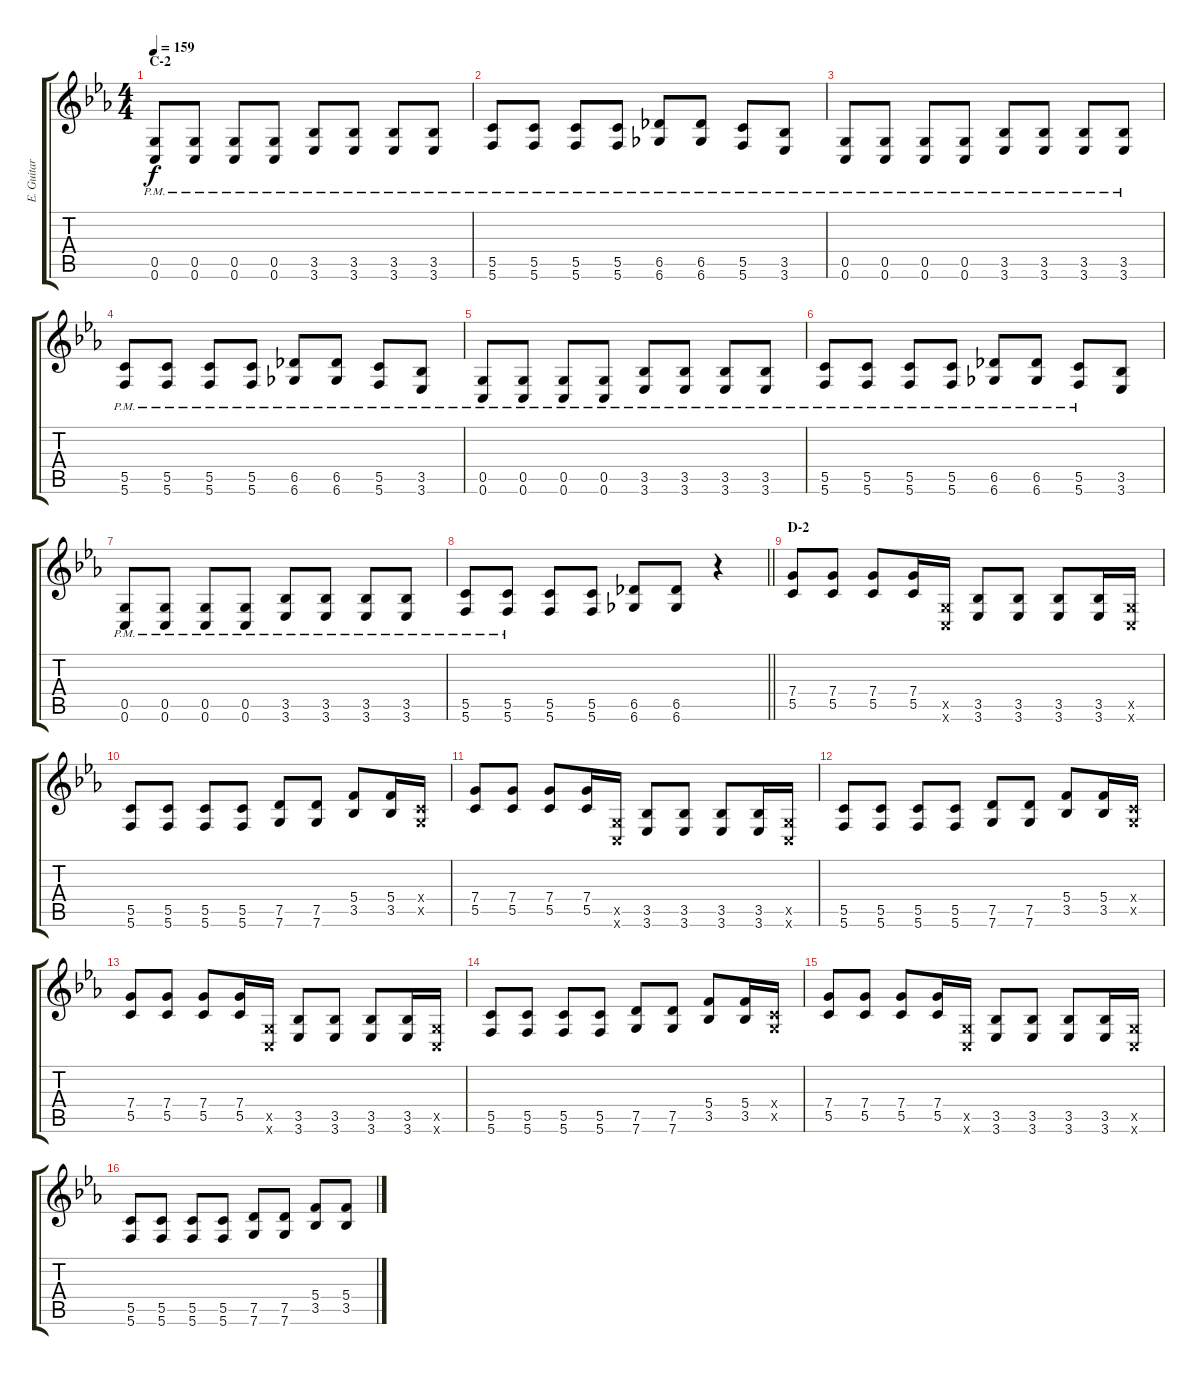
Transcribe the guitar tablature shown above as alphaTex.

\track ("E. Guitar I" "E. Guitar ") {instrument overdrivenguitar}
\staff {score tabs}
\tuning (D4 A3 F3 C3 G2 C2) {hide}
\ts (4 4)
\section ("" "C-2")
\tempo 159
\clef g2
\ks eb
(0.5{pm} 0.6{pm}).8{dy f} (0.5{pm} 0.6{pm}).8 (0.5{pm} 0.6{pm}).8 (0.5{pm} 0.6{pm}).8 (3.5{pm} 3.6{pm}).8 (3.5{pm} 3.6{pm}).8 (3.5{pm} 3.6{pm}).8 (3.5{pm} 3.6{pm}).8 |
(5.5{pm} 5.6{pm}).8 (5.5{pm} 5.6{pm}).8 (5.5{pm} 5.6{pm}).8 (5.5{pm} 5.6{pm}).8 (6.5{pm} 6.6{pm}).8 (6.5{pm} 6.6{pm}).8 (5.5{pm} 5.6{pm}).8 (3.5{pm} 3.6{pm}).8 |
(0.5{pm} 0.6{pm}).8 (0.5{pm} 0.6{pm}).8 (0.5{pm} 0.6{pm}).8 (0.5{pm} 0.6{pm}).8 (3.5{pm} 3.6{pm}).8 (3.5{pm} 3.6{pm}).8 (3.5{pm} 3.6{pm}).8 (3.5{pm} 3.6{pm}).8 |
(5.5{pm} 5.6{pm}).8 (5.5{pm} 5.6{pm}).8 (5.5{pm} 5.6{pm}).8 (5.5{pm} 5.6{pm}).8 (6.5{pm} 6.6{pm}).8 (6.5{pm} 6.6{pm}).8 (5.5{pm} 5.6{pm}).8 (3.5{pm} 3.6{pm}).8 |
(0.5{pm} 0.6{pm}).8 (0.5{pm} 0.6{pm}).8 (0.5{pm} 0.6{pm}).8 (0.5{pm} 0.6{pm}).8 (3.5{pm} 3.6{pm}).8 (3.5{pm} 3.6{pm}).8 (3.5{pm} 3.6{pm}).8 (3.5{pm} 3.6{pm}).8 |
(5.5{pm} 5.6{pm}).8 (5.5{pm} 5.6{pm}).8 (5.5{pm} 5.6{pm}).8 (5.5{pm} 5.6{pm}).8 (6.5{pm} 6.6{pm}).8 (6.5{pm} 6.6{pm}).8 (5.5{pm} 5.6{pm}).8 (3.5 3.6).8 |
(0.5{pm} 0.6{pm}).8 (0.5{pm} 0.6{pm}).8 (0.5{pm} 0.6{pm}).8 (0.5{pm} 0.6{pm}).8 (3.5{pm} 3.6{pm}).8 (3.5{pm} 3.6{pm}).8 (3.5{pm} 3.6{pm}).8 (3.5{pm} 3.6{pm}).8 |
\barLineRight lightlight
(5.5{pm} 5.6{pm}).8 (5.5{pm} 5.6{pm}).8 (5.5 5.6).8 (5.5 5.6).8 (6.5 6.6).8 (6.5 6.6).8 r.4 |
\section ("" "D-2")
(7.4 5.5).8 (7.4 5.5).8 (7.4 5.5).8 (7.4 5.5).16 (0.5{x} 0.6{x}).16 (3.5 3.6).8 (3.5 3.6).8 (3.5 3.6).8 (3.5 3.6).16 (0.5{x} 0.6{x}).16 |
(5.5 5.6).8 (5.5 5.6).8 (5.5 5.6).8 (5.5 5.6).8 (7.5 7.6).8 (7.5 7.6).8 (5.4 3.5).8 (5.4 3.5).16 (0.4{x} 0.5{x}).16 |
(7.4 5.5).8 (7.4 5.5).8 (7.4 5.5).8 (7.4 5.5).16 (0.5{x} 0.6{x}).16 (3.5 3.6).8 (3.5 3.6).8 (3.5 3.6).8 (3.5 3.6).16 (0.5{x} 0.6{x}).16 |
(5.5 5.6).8 (5.5 5.6).8 (5.5 5.6).8 (5.5 5.6).8 (7.5 7.6).8 (7.5 7.6).8 (5.4 3.5).8 (5.4 3.5).16 (0.4{x} 0.5{x}).16 |
(7.4 5.5).8 (7.4 5.5).8 (7.4 5.5).8 (7.4 5.5).16 (0.5{x} 0.6{x}).16 (3.5 3.6).8 (3.5 3.6).8 (3.5 3.6).8 (3.5 3.6).16 (0.5{x} 0.6{x}).16 |
(5.5 5.6).8 (5.5 5.6).8 (5.5 5.6).8 (5.5 5.6).8 (7.5 7.6).8 (7.5 7.6).8 (5.4 3.5).8 (5.4 3.5).16 (0.4{x} 0.5{x}).16 |
(7.4 5.5).8 (7.4 5.5).8 (7.4 5.5).8 (7.4 5.5).16 (0.5{x} 0.6{x}).16 (3.5 3.6).8 (3.5 3.6).8 (3.5 3.6).8 (3.5 3.6).16 (0.5{x} 0.6{x}).16 |
(5.5 5.6).8 (5.5 5.6).8 (5.5 5.6).8 (5.5 5.6).8 (7.5 7.6).8 (7.5 7.6).8 (5.4 3.5).8 (5.4 3.5).8
